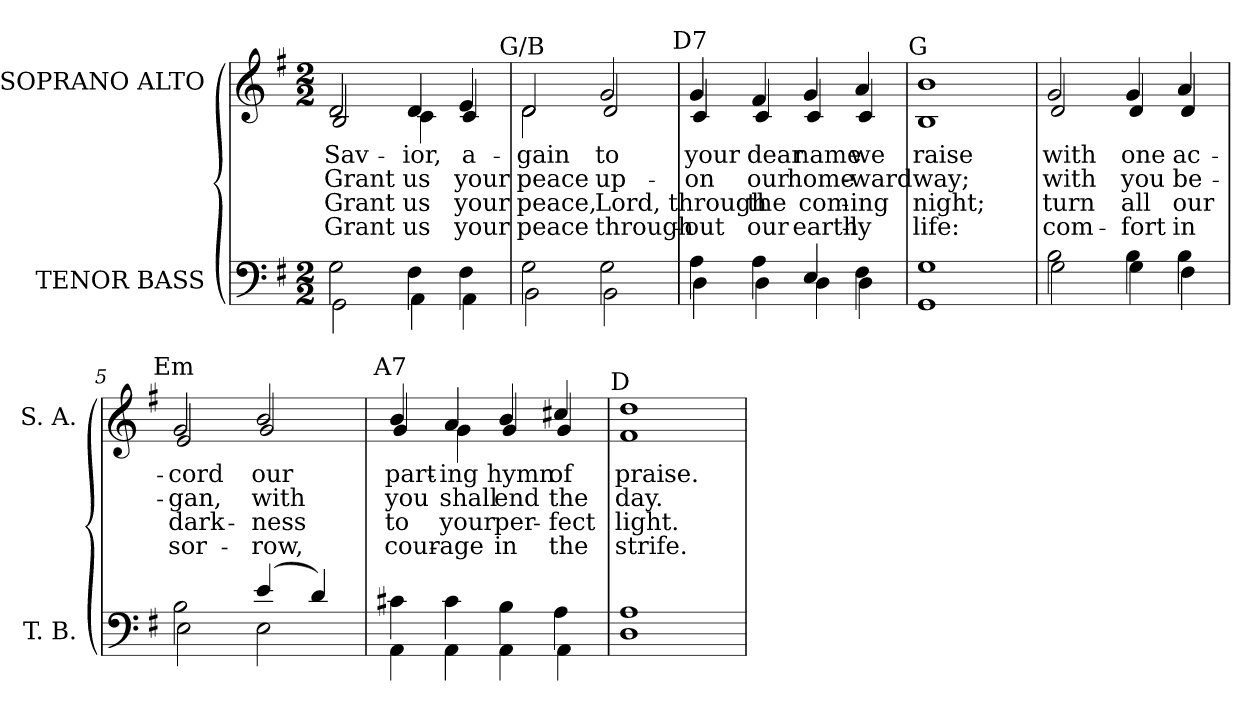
**kern	**kern	**text	**text	**text	**text
*part2	*part1	*part1	*part1	*part1	*part1
*staff2	*staff1	*staff1	*staff1	*staff1	*staff1
*I"TENOR BASS	*I"SOPRANO ALTO	*	*	*	*
*I'T. B.	*I'S. A.	*	*	*	*
!!LO:PB:g=z
*clefF4	*clefG2	*	*	*	*
*k[f#]	*k[f#]	*	*	*	*
*G:	*G:	*	*	*	*
*M2/2	*M2/2	*	*	*	*
=	=	=	=	=	=
*^	*	*	*	*	*
!	!	!LO:TX:a:cj:t=G	!	!	!	!
!	!	!LO:TX:b:cj:t=1	!	!	!	!
!	!	!LO:TX:b:cj:t=2	!	!	!	!
!	!	!LO:TX:b:cj:t=3	!	!	!	!
!	!	!LO:TX:b:cj:t=4	!	!	!	!
!	!	!	!LO:LY:b:color=#000000	!LO:LY:b:color=#000000	!LO:LY:b:color=#000000	!LO:LY:b:color=#000000
*	*	*^	*	*	*	*
2Gi\	2GGi\	2di/	2Bi/	Sav-	Grant	Grant	Grant
!	!	!	!	!LO:LY:b:color=#000000	!LO:LY:b:color=#000000	!LO:LY:b:color=#000000	!LO:LY:b:color=#000000
4F#i\	4AAi\	4di/	4ci\	-ior,	us	us	us
!	!	!	!	!LO:LY:b:color=#000000	!LO:LY:b:color=#000000	!LO:LY:b:color=#000000	!LO:LY:b:color=#000000
4F#i\	4AAi\	4ei/	4ci/	a-	your	your	your
=1	=1	=1	=1	=1	=1	=1	=1
!	!	!LO:TX:a:cj:t=G/B	!	!	!	!	!
!	!	!	!	!LO:LY:b:color=#000000	!LO:LY:b:color=#000000	!LO:LY:b:color=#000000	!LO:LY:b:color=#000000
2Gi\	2BBi\	2di/	2di\	-gain	peace	peace,	peace
!	!	!	!	!LO:LY:b:color=#000000	!LO:LY:b:color=#000000	!LO:LY:b:color=#000000	!LO:LY:b:color=#000000
2Gi\	2BBi\	2gi/	2di/	to	up-	Lord,	through-
=2	=2	=2	=2	=2	=2	=2	=2
!	!	!LO:TX:a:cj:t=D7	!	!	!	!	!
!	!	!	!	!LO:LY:b:color=#000000	!LO:LY:b:color=#000000	!LO:LY:b:color=#000000	!LO:LY:b:color=#000000
4Ai\	4Di\	4gi/	4ci/	your	-on	through	-out
!	!	!	!	!LO:LY:b:color=#000000	!LO:LY:b:color=#000000	!LO:LY:b:color=#000000	!LO:LY:b:color=#000000
4Ai\	4Di\	4f#i/	4ci/	dear	our	the	our
!	!	!	!	!LO:LY:b:color=#000000	!LO:LY:b:color=#000000	!LO:LY:b:color=#000000	!LO:LY:b:color=#000000
4Ei/	4Di\	4gi/	4ci/	name	home-	com-	earth-
!	!	!	!	!LO:LY:b:color=#000000	!LO:LY:b:color=#000000	!LO:LY:b:color=#000000	!LO:LY:b:color=#000000
4F#i\	4Di\	4ai/	4ci/	we	-ward	-ing	-ly
=3	=3	=3	=3	=3	=3	=3	=3
!	!	!LO:TX:a:cj:t=G	!	!	!	!	!
!	!	!	!	!LO:LY:b:color=#000000	!LO:LY:b:color=#000000	!LO:LY:b:color=#000000	!LO:LY:b:color=#000000
1Gi	1GGi	1bi	1Bi	raise	way;	night;	life:
=4	=4	=4	=4	=4	=4	=4	=4
!	!	!	!	!LO:LY:b:color=#000000	!LO:LY:b:color=#000000	!LO:LY:b:color=#000000	!LO:LY:b:color=#000000
2Bi\	2Gi\	2gi/	2di/	with	with	turn	com-
!	!	!	!	!LO:LY:b:color=#000000	!LO:LY:b:color=#000000	!LO:LY:b:color=#000000	!LO:LY:b:color=#000000
4Bi\	4Gi\	4gi/	4di/	one	you	all	-fort
!	!	!	!	!LO:LY:b:color=#000000	!LO:LY:b:color=#000000	!LO:LY:b:color=#000000	!LO:LY:b:color=#000000
4Bi\	4F#i\	4ai/	4di/	ac-	be-	our	in
!!LO:LB:g=z	!!
=5	=5	=5	=5	=5	=5	=5	=5
!	!	!LO:TX:a:cj:t=Em	!	!	!	!	!
!	!	!	!	!LO:LY:b:color=#000000	!LO:LY:b:color=#000000	!LO:LY:b:color=#000000	!LO:LY:b:color=#000000
2Bi\	2Ei\	2gi/	2ei/	-cord	-gan,	dark-	sor-
!	!	!	!	!LO:LY:b:color=#000000	!LO:LY:b:color=#000000	!LO:LY:b:color=#000000	!LO:LY:b:color=#000000
(4ei/	2Ei\	2bi/	2gi/	our	with	-ness	-row,
4di/)	.	.	.	.	.	.	.
=6	=6	=6	=6	=6	=6	=6	=6
!	!	!LO:TX:a:cj:t=A7	!	!	!	!	!
!	!	!	!	!LO:LY:b:color=#000000	!LO:LY:b:color=#000000	!LO:LY:b:color=#000000	!LO:LY:b:color=#000000
4c#Xi\	4AAi\	4bi/	4gi/	part-	you	to	cour-
!	!	!	!	!LO:LY:b:color=#000000	!LO:LY:b:color=#000000	!LO:LY:b:color=#000000	!LO:LY:b:color=#000000
4c#i\	4AAi\	4ai/	4gi\	-ing	shall	your	-age
!	!	!	!	!LO:LY:b:color=#000000	!LO:LY:b:color=#000000	!LO:LY:b:color=#000000	!LO:LY:b:color=#000000
4Bi\	4AAi\	4bi/	4gi/	hymn	end	per-	in
!	!	!	!	!LO:LY:b:color=#000000	!LO:LY:b:color=#000000	!LO:LY:b:color=#000000	!LO:LY:b:color=#000000
4Ai\	4AAi\	4cc#Xi/	4gi/	of	the	-fect	the
=7	=7	=7	=7	=7	=7	=7	=7
!	!	!LO:TX:a:cj:t=D	!	!	!	!	!
!	!	!	!	!LO:LY:b:color=#000000	!LO:LY:b:color=#000000	!LO:LY:b:color=#000000	!LO:LY:b:color=#000000
1Ai	1Di	1ddi	1f#i	praise.	day.	light.	strife.
*v	*v	*	*	*	*	*	*
*	*v	*v	*	*	*	*
=	=	=	=	=	=
*-	*-	*-	*-	*-	*-
